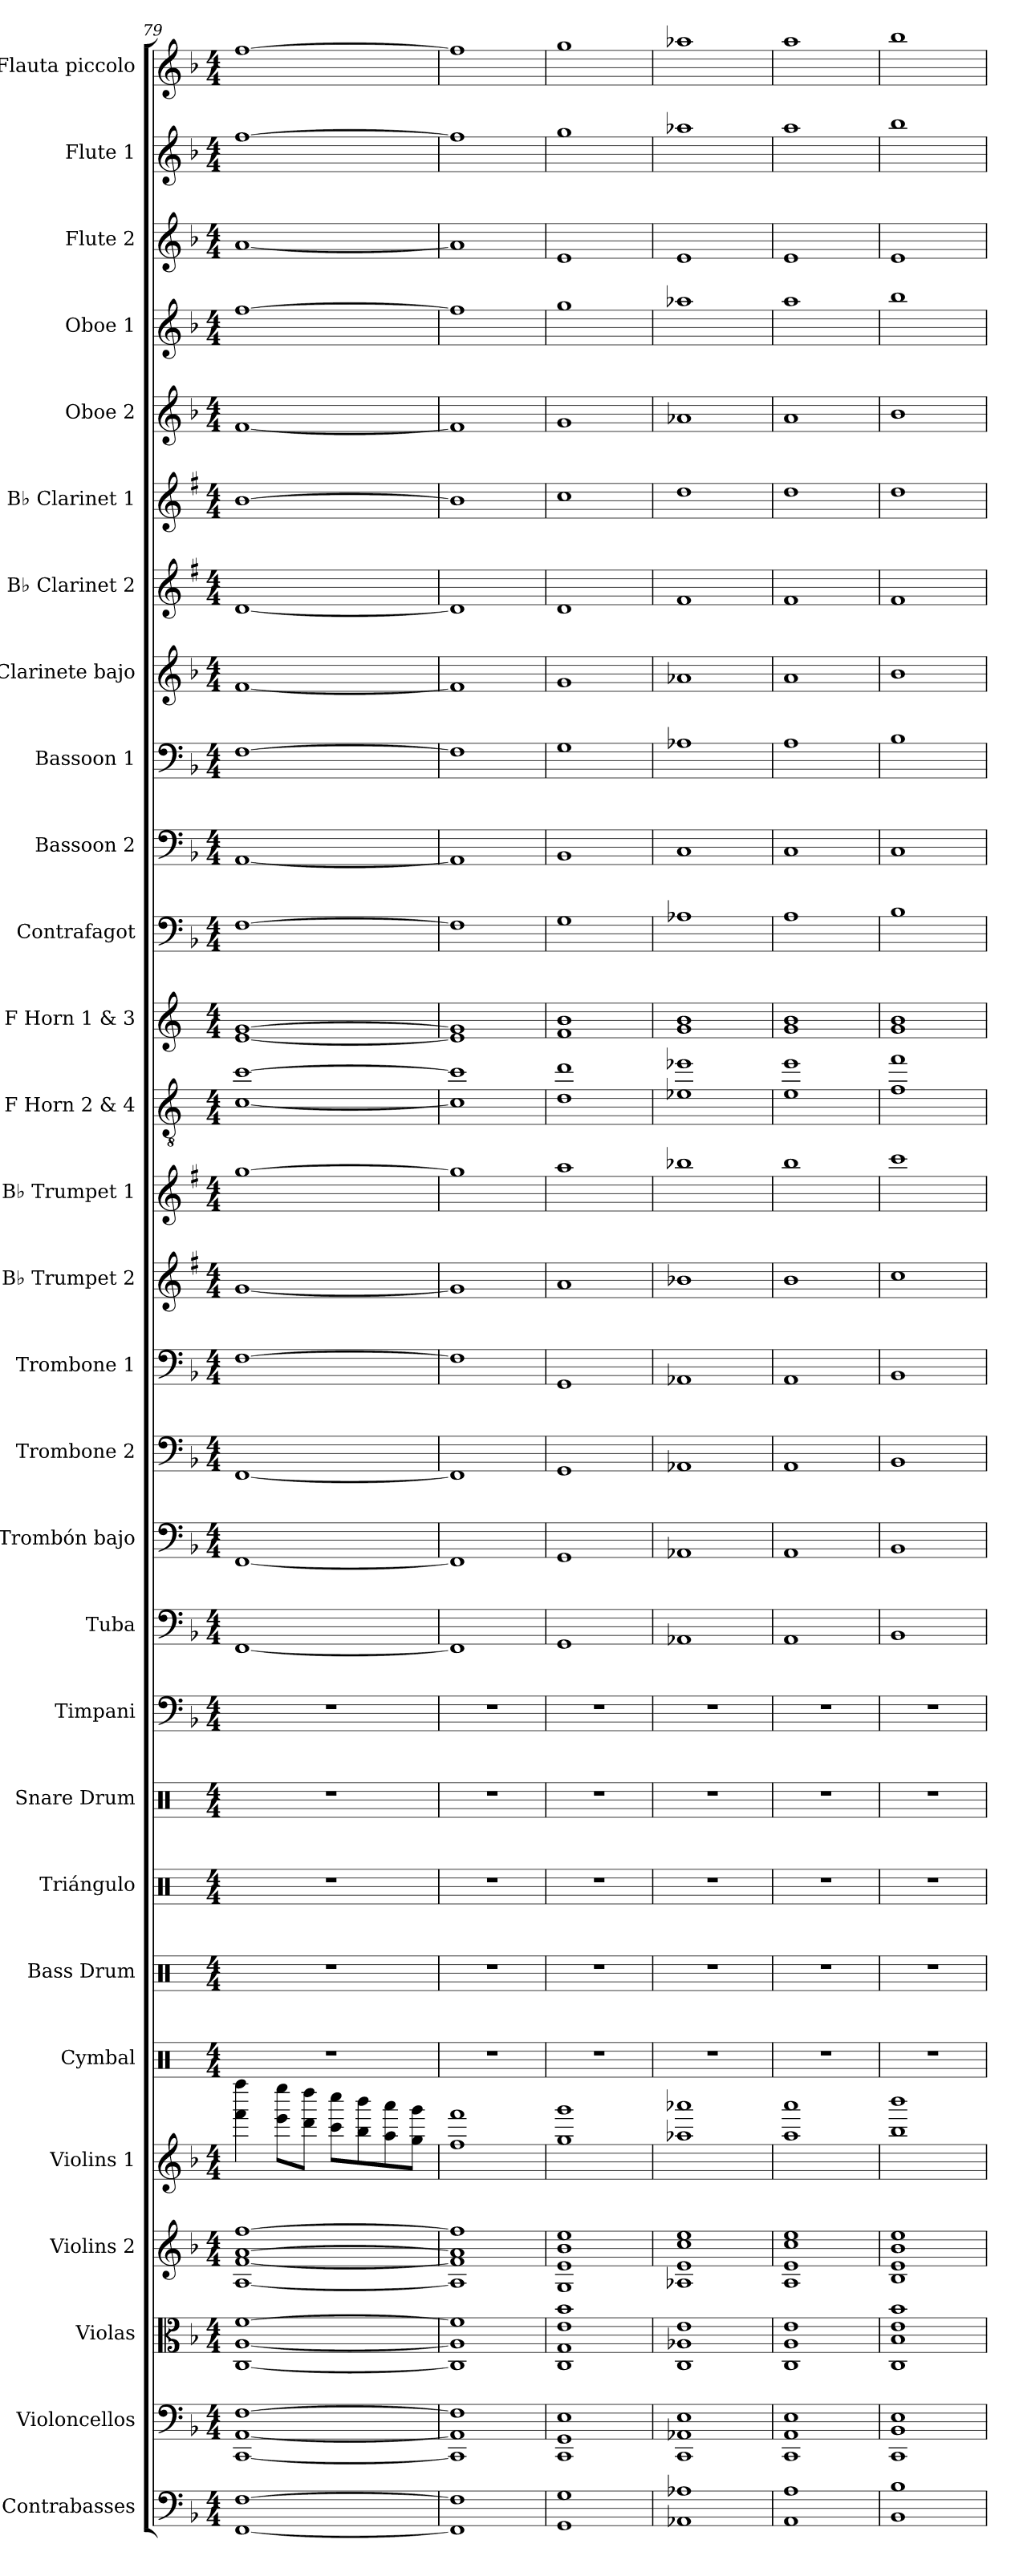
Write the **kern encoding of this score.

**kern	**kern	**kern	**kern	**kern	**kern	**kern	**kern	**kern	**kern	**kern	**kern	**kern	**kern	**kern	**kern	**kern	**kern	**kern	**kern	**kern	**kern	**kern	**kern	**kern	**kern	**kern	**kern	**kern
*part29	*part28	*part27	*part26	*part25	*part24	*part23	*part22	*part21	*part20	*part19	*part18	*part17	*part16	*part15	*part14	*part13	*part12	*part11	*part10	*part9	*part8	*part7	*part6	*part5	*part4	*part3	*part2	*part1
*staff29	*staff28	*staff27	*staff26	*staff25	*staff24	*staff23	*staff22	*staff21	*staff20	*staff19	*staff18	*staff17	*staff16	*staff15	*staff14	*staff13	*staff12	*staff11	*staff10	*staff9	*staff8	*staff7	*staff6	*staff5	*staff4	*staff3	*staff2	*staff1
*I"Contrabasses	*I"Violoncellos	*I"Violas	*I"Violins 2	*I"Violins 1	*I"Cymbal	*I"Bass Drum	*I"Triángulo	*I"Snare Drum	*I"Timpani	*I"Tuba	*I"Trombón bajo	*I"Trombone 2	*I"Trombone 1	*I"B♭ Trumpet 2	*I"B♭ Trumpet 1	*I"F Horn 2 &amp; 4	*I"F Horn 1 &amp; 3	*I"Contrafagot	*I"Bassoon 2	*I"Bassoon 1	*I"Clarinete bajo	*I"B♭ Clarinet 2	*I"B♭ Clarinet 1	*I"Oboe 2	*I"Oboe 1	*I"Flute 2	*I"Flute 1	*I"Flauta piccolo
*I'Cbs.	*I'Vcs.	*I'Vlas.	*I'Vlns. 2	*I'Vlns. 1	*I'Cym.	*I'B. Dr.	*	*I'Sn. Dr.	*I'Timp.	*I'Tba.	*I'Tbn. B.	*I'Tbn. 2	*I'Tbn. 1	*I'B♭ Tpt. 2	*I'B♭ Tpt. 1	*I'F Hn. 2 4	*I'F Hn. 1 3	*I'Cfag.	*I'Bsn. 2	*I'Bsn. 1	*I'Cl. B.	*I'B♭ Cl. 2	*I'B♭ Cl. 1	*I'Ob. 2	*I'Ob. 1	*I'Fl. 2	*I'Fl. 1	*I'Picc.
*clefF4	*clefF4	*clefC3	*clefG2	*clefG2	*clefX	*clefX	*clefX	*clefX	*clefF4	*clefF4	*clefF4	*clefF4	*clefF4	*clefG2	*clefG2	*clefGv2	*clefG2	*clefF4	*clefF4	*clefF4	*clefG2	*clefG2	*clefG2	*clefG2	*clefG2	*clefG2	*clefG2	*clefG2
*ITrd7c12	*	*	*	*	*	*	*	*	*	*	*	*	*	*ITrd1c2	*ITrd1c2	*ITrd4c7	*ITrd4c7	*ITrd7c12	*	*	*ITrd8c14	*ITrd1c2	*ITrd1c2	*	*	*	*	*ITrd-7c-12
*k[b-]	*k[b-]	*k[b-]	*k[b-]	*k[b-]	*k[]	*k[]	*k[]	*k[]	*k[b-]	*k[b-]	*k[b-]	*k[b-]	*k[b-]	*k[b-]	*k[b-]	*k[b-]	*k[b-]	*k[b-]	*k[b-]	*k[b-]	*k[b-]	*k[b-]	*k[b-]	*k[b-]	*k[b-]	*k[b-]	*k[b-]	*k[b-]
*M4/4	*M4/4	*M4/4	*M4/4	*M4/4	*M4/4	*M4/4	*M4/4	*M4/4	*M4/4	*M4/4	*M4/4	*M4/4	*M4/4	*M4/4	*M4/4	*M4/4	*M4/4	*M4/4	*M4/4	*M4/4	*M4/4	*M4/4	*M4/4	*M4/4	*M4/4	*M4/4	*M4/4	*M4/4
=79	=79	=79	=79	=79	=79	=79	=79	=79	=79	=79	=79	=79	=79	=79	=79	=79	=79	=79	=79	=79	=79	=79	=79	=79	=79	=79	=79	=79
[1FFF [1FF	[1CC [1AA [1F	[1C [1A [1f	[1A [1f [1a [1ff	4fff\ 4ffff\	1r	1r	1r	1r	1r	[1FF	[1FF	[1FF	[1F	[1f	[1ff	[1F [1f	[1A [1c	[1FF	[1AA	[1F	[1F	[1c	[1a	[1f	[1ff	[1a	[1ff	[1fff
.	.	.	.	8eee\ 8eeee\L	.	.	.	.	.	.	.	.	.	.	.	.	.	.	.	.	.	.	.	.	.	.	.	.
.	.	.	.	8ddd\ 8dddd\J	.	.	.	.	.	.	.	.	.	.	.	.	.	.	.	.	.	.	.	.	.	.	.	.
.	.	.	.	8ccc\ 8cccc\L	.	.	.	.	.	.	.	.	.	.	.	.	.	.	.	.	.	.	.	.	.	.	.	.
.	.	.	.	8bb-\ 8bbb-\	.	.	.	.	.	.	.	.	.	.	.	.	.	.	.	.	.	.	.	.	.	.	.	.
.	.	.	.	8aa\ 8aaa\	.	.	.	.	.	.	.	.	.	.	.	.	.	.	.	.	.	.	.	.	.	.	.	.
.	.	.	.	8gg\ 8ggg\J	.	.	.	.	.	.	.	.	.	.	.	.	.	.	.	.	.	.	.	.	.	.	.	.
=80	=80	=80	=80	=80	=80	=80	=80	=80	=80	=80	=80	=80	=80	=80	=80	=80	=80	=80	=80	=80	=80	=80	=80	=80	=80	=80	=80	=80
1FFF] 1FF]	1CC] 1AA] 1F]	1C] 1A] 1f]	1A] 1f] 1a] 1ff]	1ff 1fff	1r	1r	1r	1r	1r	1FF]	1FF]	1FF]	1F]	1f]	1ff]	1F] 1f]	1A] 1c]	1FF]	1AA]	1F]	1F]	1c]	1a]	1f]	1ff]	1a]	1ff]	1fff]
=81	=81	=81	=81	=81	=81	=81	=81	=81	=81	=81	=81	=81	=81	=81	=81	=81	=81	=81	=81	=81	=81	=81	=81	=81	=81	=81	=81	=81
1GGG 1GG	1CC 1GG 1E	1C 1G 1e 1b-	1G 1e 1b- 1ee	1gg 1ggg	1r	1r	1r	1r	1r	1GG	1GG	1GG	1GG	1g	1gg	1G 1g	1B- 1e	1GG	1BB-	1G	1G	1c	1b-	1g	1gg	1e	1gg	1ggg
=82	=82	=82	=82	=82	=82	=82	=82	=82	=82	=82	=82	=82	=82	=82	=82	=82	=82	=82	=82	=82	=82	=82	=82	=82	=82	=82	=82	=82
1AAA-X 1AA-X	1CC 1AA-X 1E	1C 1A-X 1e	1A-X 1e 1cc 1ee	1aa-X 1aaa-X	1r	1r	1r	1r	1r	1AA-X	1AA-X	1AA-X	1AA-X	1a-X	1aa-X	1A-X 1a-X	1c 1e	1AA-X	1C	1A-X	1A-X	1e	1cc	1a-X	1aa-X	1e	1aa-X	1aaa-X
=83	=83	=83	=83	=83	=83	=83	=83	=83	=83	=83	=83	=83	=83	=83	=83	=83	=83	=83	=83	=83	=83	=83	=83	=83	=83	=83	=83	=83
1AAA 1AA	1CC 1AA 1E	1C 1A 1e	1A 1e 1cc 1ee	1aa 1aaa	1r	1r	1r	1r	1r	1AA	1AA	1AA	1AA	1a	1aa	1A 1a	1c 1e	1AA	1C	1A	1A	1e	1cc	1a	1aa	1e	1aa	1aaa
=84	=84	=84	=84	=84	=84	=84	=84	=84	=84	=84	=84	=84	=84	=84	=84	=84	=84	=84	=84	=84	=84	=84	=84	=84	=84	=84	=84	=84
1BBB- 1BB-	1CC 1BB- 1E	1C 1B- 1e 1b-	1B- 1e 1b- 1ee	1bb- 1bbb-	1r	1r	1r	1r	1r	1BB-	1BB-	1BB-	1BB-	1b-	1bb-	1B- 1b-	1c 1e	1BB-	1C	1B-	1B-	1e	1cc	1b-	1bb-	1e	1bb-	1bbb-
=	=	=	=	=	=	=	=	=	=	=	=	=	=	=	=	=	=	=	=	=	=	=	=	=	=	=	=	=
*-	*-	*-	*-	*-	*-	*-	*-	*-	*-	*-	*-	*-	*-	*-	*-	*-	*-	*-	*-	*-	*-	*-	*-	*-	*-	*-	*-	*-
